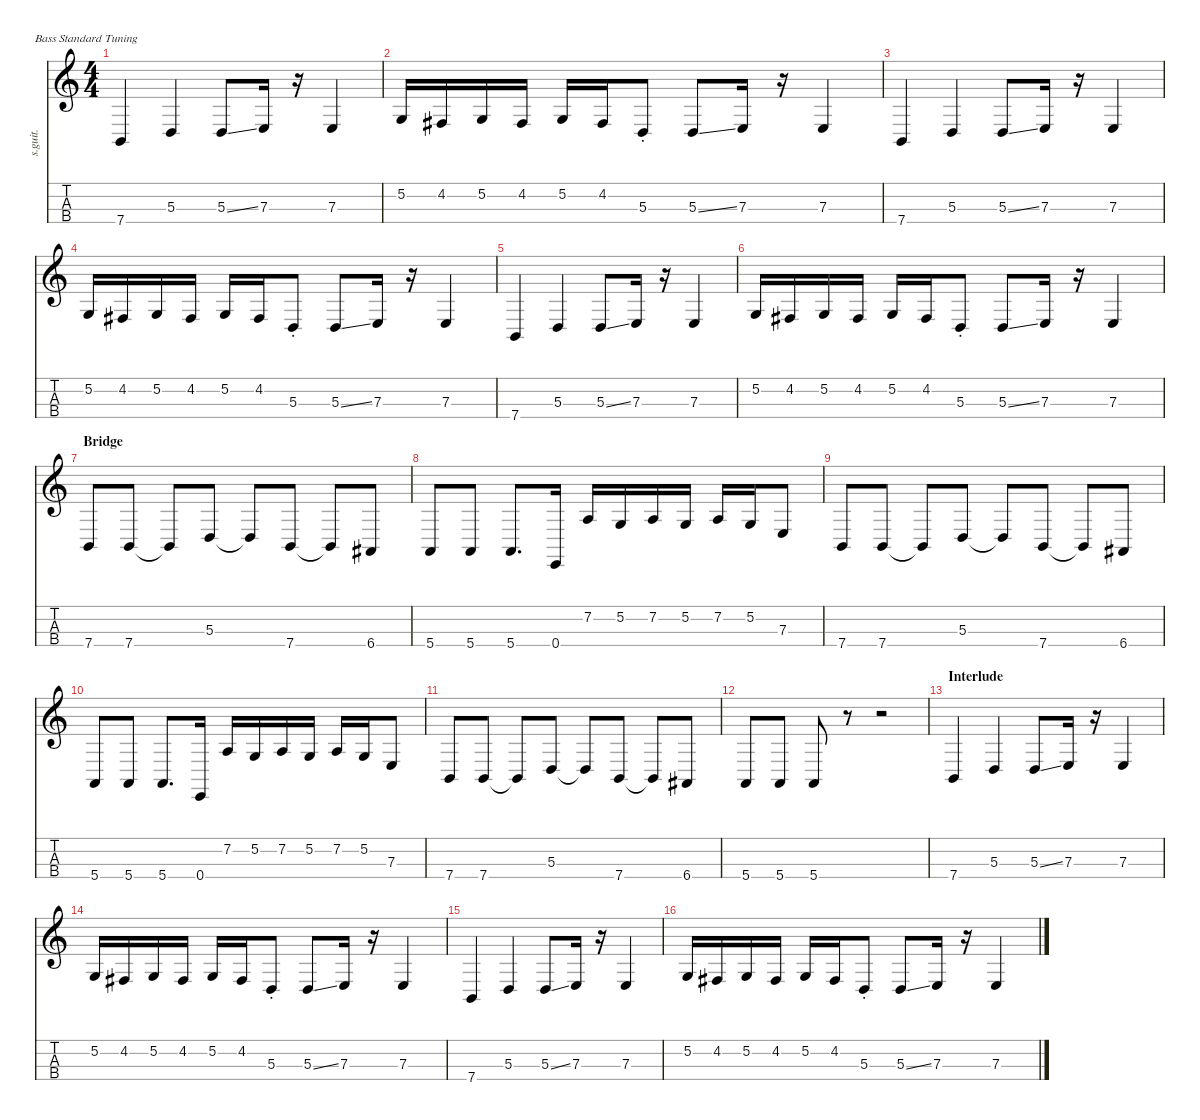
\defaultSystemsLayout 4
\hideDynamics
\bracketExtendMode nobrackets
\track ("Geezer Butler - Bass" "s.guit.") {instrument electricbassfinger}
\staff {score tabs}
\tuning (G2 D2 A1 E1)
\ts (4 4)
\tempo (76 hide)
\clef g2
\ks c
7.4.4{lyrics (0 "") lyrics (1 "") lyrics (2 "") lyrics (3 "") lyrics (4 "") dy f} 5.3.4{lyrics (0 "") lyrics (1 "") lyrics (2 "") lyrics (3 "") lyrics (4 "")} 5.3{ss}.8{lyrics (0 "") lyrics (1 "") lyrics (2 "") lyrics (3 "") lyrics (4 "")} 7.3.16{lyrics (0 "") lyrics (1 "") lyrics (2 "") lyrics (3 "") lyrics (4 "")} r.16 7.3.4{lyrics (0 "") lyrics (1 "") lyrics (2 "") lyrics (3 "") lyrics (4 "")} |
5.2.16{lyrics (0 "") lyrics (1 "") lyrics (2 "") lyrics (3 "") lyrics (4 "")} 4.2{acc #}.16{lyrics (0 "") lyrics (1 "") lyrics (2 "") lyrics (3 "") lyrics (4 "")} 5.2.16{lyrics (0 "") lyrics (1 "") lyrics (2 "") lyrics (3 "") lyrics (4 "")} 4.2{acc #}.16{lyrics (0 "") lyrics (1 "") lyrics (2 "") lyrics (3 "") lyrics (4 "")} 5.2.16{lyrics (0 "") lyrics (1 "") lyrics (2 "") lyrics (3 "") lyrics (4 "")} 4.2{acc #}.16{lyrics (0 "") lyrics (1 "") lyrics (2 "") lyrics (3 "") lyrics (4 "")} 5.3{st}.8{lyrics (0 "") lyrics (1 "") lyrics (2 "") lyrics (3 "") lyrics (4 "")} 5.3{ss}.8{lyrics (0 "") lyrics (1 "") lyrics (2 "") lyrics (3 "") lyrics (4 "")} 7.3.16{lyrics (0 "") lyrics (1 "") lyrics (2 "") lyrics (3 "") lyrics (4 "")} r.16 7.3.4{lyrics (0 "") lyrics (1 "") lyrics (2 "") lyrics (3 "") lyrics (4 "")} |
7.4.4{lyrics (0 "") lyrics (1 "") lyrics (2 "") lyrics (3 "") lyrics (4 "")} 5.3.4{lyrics (0 "") lyrics (1 "") lyrics (2 "") lyrics (3 "") lyrics (4 "")} 5.3{ss}.8{lyrics (0 "") lyrics (1 "") lyrics (2 "") lyrics (3 "") lyrics (4 "")} 7.3.16{lyrics (0 "") lyrics (1 "") lyrics (2 "") lyrics (3 "") lyrics (4 "")} r.16 7.3.4{lyrics (0 "") lyrics (1 "") lyrics (2 "") lyrics (3 "") lyrics (4 "")} |
5.2.16{lyrics (0 "") lyrics (1 "") lyrics (2 "") lyrics (3 "") lyrics (4 "")} 4.2{acc #}.16{lyrics (0 "") lyrics (1 "") lyrics (2 "") lyrics (3 "") lyrics (4 "")} 5.2.16{lyrics (0 "") lyrics (1 "") lyrics (2 "") lyrics (3 "") lyrics (4 "")} 4.2{acc #}.16{lyrics (0 "") lyrics (1 "") lyrics (2 "") lyrics (3 "") lyrics (4 "")} 5.2.16{lyrics (0 "") lyrics (1 "") lyrics (2 "") lyrics (3 "") lyrics (4 "")} 4.2{acc #}.16{lyrics (0 "") lyrics (1 "") lyrics (2 "") lyrics (3 "") lyrics (4 "")} 5.3{st}.8{lyrics (0 "") lyrics (1 "") lyrics (2 "") lyrics (3 "") lyrics (4 "")} 5.3{ss}.8{lyrics (0 "") lyrics (1 "") lyrics (2 "") lyrics (3 "") lyrics (4 "")} 7.3.16{lyrics (0 "") lyrics (1 "") lyrics (2 "") lyrics (3 "") lyrics (4 "")} r.16 7.3.4{lyrics (0 "") lyrics (1 "") lyrics (2 "") lyrics (3 "") lyrics (4 "")} |
7.4.4{lyrics (0 "") lyrics (1 "") lyrics (2 "") lyrics (3 "") lyrics (4 "")} 5.3.4{lyrics (0 "") lyrics (1 "") lyrics (2 "") lyrics (3 "") lyrics (4 "")} 5.3{ss}.8{lyrics (0 "") lyrics (1 "") lyrics (2 "") lyrics (3 "") lyrics (4 "")} 7.3.16{lyrics (0 "") lyrics (1 "") lyrics (2 "") lyrics (3 "") lyrics (4 "")} r.16 7.3.4{lyrics (0 "") lyrics (1 "") lyrics (2 "") lyrics (3 "") lyrics (4 "")} |
5.2.16{lyrics (0 "") lyrics (1 "") lyrics (2 "") lyrics (3 "") lyrics (4 "")} 4.2{acc #}.16{lyrics (0 "") lyrics (1 "") lyrics (2 "") lyrics (3 "") lyrics (4 "")} 5.2.16{lyrics (0 "") lyrics (1 "") lyrics (2 "") lyrics (3 "") lyrics (4 "")} 4.2{acc #}.16{lyrics (0 "") lyrics (1 "") lyrics (2 "") lyrics (3 "") lyrics (4 "")} 5.2.16{lyrics (0 "") lyrics (1 "") lyrics (2 "") lyrics (3 "") lyrics (4 "")} 4.2{acc #}.16{lyrics (0 "") lyrics (1 "") lyrics (2 "") lyrics (3 "") lyrics (4 "")} 5.3{st}.8{lyrics (0 "") lyrics (1 "") lyrics (2 "") lyrics (3 "") lyrics (4 "")} 5.3{ss}.8{lyrics (0 "") lyrics (1 "") lyrics (2 "") lyrics (3 "") lyrics (4 "")} 7.3.16{lyrics (0 "") lyrics (1 "") lyrics (2 "") lyrics (3 "") lyrics (4 "")} r.16 7.3.4{lyrics (0 "") lyrics (1 "") lyrics (2 "") lyrics (3 "") lyrics (4 "")} |
\section ("" "Bridge")
7.4.8{lyrics (0 "") lyrics (1 "") lyrics (2 "") lyrics (3 "") lyrics (4 "")} 7.4.8{lyrics (0 "") lyrics (1 "") lyrics (2 "") lyrics (3 "") lyrics (4 "")} 7.4{t}.8{lyrics (0 "") lyrics (1 "") lyrics (2 "") lyrics (3 "") lyrics (4 "")} 5.3.8{lyrics (0 "") lyrics (1 "") lyrics (2 "") lyrics (3 "") lyrics (4 "")} 5.3{t}.8{lyrics (0 "") lyrics (1 "") lyrics (2 "") lyrics (3 "") lyrics (4 "")} 7.4.8{lyrics (0 "") lyrics (1 "") lyrics (2 "") lyrics (3 "") lyrics (4 "")} 7.4{t}.8{lyrics (0 "") lyrics (1 "") lyrics (2 "") lyrics (3 "") lyrics (4 "")} 6.4{acc #}.8{lyrics (0 "") lyrics (1 "") lyrics (2 "") lyrics (3 "") lyrics (4 "")} |
5.4.8{lyrics (0 "") lyrics (1 "") lyrics (2 "") lyrics (3 "") lyrics (4 "")} 5.4.8{lyrics (0 "") lyrics (1 "") lyrics (2 "") lyrics (3 "") lyrics (4 "")} 5.4.8{d lyrics (0 "") lyrics (1 "") lyrics (2 "") lyrics (3 "") lyrics (4 "")} 0.4.16{lyrics (0 "") lyrics (1 "") lyrics (2 "") lyrics (3 "") lyrics (4 "")} 7.2.16{lyrics (0 "") lyrics (1 "") lyrics (2 "") lyrics (3 "") lyrics (4 "")} 5.2.16{lyrics (0 "") lyrics (1 "") lyrics (2 "") lyrics (3 "") lyrics (4 "")} 7.2.16{lyrics (0 "") lyrics (1 "") lyrics (2 "") lyrics (3 "") lyrics (4 "")} 5.2.16{lyrics (0 "") lyrics (1 "") lyrics (2 "") lyrics (3 "") lyrics (4 "")} 7.2.16{lyrics (0 "") lyrics (1 "") lyrics (2 "") lyrics (3 "") lyrics (4 "")} 5.2.16{lyrics (0 "") lyrics (1 "") lyrics (2 "") lyrics (3 "") lyrics (4 "")} 7.3.8{lyrics (0 "") lyrics (1 "") lyrics (2 "") lyrics (3 "") lyrics (4 "")} |
7.4.8{lyrics (0 "") lyrics (1 "") lyrics (2 "") lyrics (3 "") lyrics (4 "")} 7.4.8{lyrics (0 "") lyrics (1 "") lyrics (2 "") lyrics (3 "") lyrics (4 "")} 7.4{t}.8{lyrics (0 "") lyrics (1 "") lyrics (2 "") lyrics (3 "") lyrics (4 "")} 5.3.8{lyrics (0 "") lyrics (1 "") lyrics (2 "") lyrics (3 "") lyrics (4 "")} 5.3{t}.8{lyrics (0 "") lyrics (1 "") lyrics (2 "") lyrics (3 "") lyrics (4 "")} 7.4.8{lyrics (0 "") lyrics (1 "") lyrics (2 "") lyrics (3 "") lyrics (4 "")} 7.4{t}.8{lyrics (0 "") lyrics (1 "") lyrics (2 "") lyrics (3 "") lyrics (4 "")} 6.4{acc #}.8{lyrics (0 "") lyrics (1 "") lyrics (2 "") lyrics (3 "") lyrics (4 "")} |
5.4.8{lyrics (0 "") lyrics (1 "") lyrics (2 "") lyrics (3 "") lyrics (4 "")} 5.4.8{lyrics (0 "") lyrics (1 "") lyrics (2 "") lyrics (3 "") lyrics (4 "")} 5.4.8{d lyrics (0 "") lyrics (1 "") lyrics (2 "") lyrics (3 "") lyrics (4 "")} 0.4.16{lyrics (0 "") lyrics (1 "") lyrics (2 "") lyrics (3 "") lyrics (4 "")} 7.2.16{lyrics (0 "") lyrics (1 "") lyrics (2 "") lyrics (3 "") lyrics (4 "")} 5.2.16{lyrics (0 "") lyrics (1 "") lyrics (2 "") lyrics (3 "") lyrics (4 "")} 7.2.16{lyrics (0 "") lyrics (1 "") lyrics (2 "") lyrics (3 "") lyrics (4 "")} 5.2.16{lyrics (0 "") lyrics (1 "") lyrics (2 "") lyrics (3 "") lyrics (4 "")} 7.2.16{lyrics (0 "") lyrics (1 "") lyrics (2 "") lyrics (3 "") lyrics (4 "")} 5.2.16{lyrics (0 "") lyrics (1 "") lyrics (2 "") lyrics (3 "") lyrics (4 "")} 7.3.8{lyrics (0 "") lyrics (1 "") lyrics (2 "") lyrics (3 "") lyrics (4 "")} |
7.4.8{lyrics (0 "") lyrics (1 "") lyrics (2 "") lyrics (3 "") lyrics (4 "")} 7.4.8{lyrics (0 "") lyrics (1 "") lyrics (2 "") lyrics (3 "") lyrics (4 "")} 7.4{t}.8{lyrics (0 "") lyrics (1 "") lyrics (2 "") lyrics (3 "") lyrics (4 "")} 5.3.8{lyrics (0 "") lyrics (1 "") lyrics (2 "") lyrics (3 "") lyrics (4 "")} 5.3{t}.8{lyrics (0 "") lyrics (1 "") lyrics (2 "") lyrics (3 "") lyrics (4 "")} 7.4.8{lyrics (0 "") lyrics (1 "") lyrics (2 "") lyrics (3 "") lyrics (4 "")} 7.4{t}.8{lyrics (0 "") lyrics (1 "") lyrics (2 "") lyrics (3 "") lyrics (4 "")} 6.4{acc #}.8{lyrics (0 "") lyrics (1 "") lyrics (2 "") lyrics (3 "") lyrics (4 "")} |
5.4.8{lyrics (0 "") lyrics (1 "") lyrics (2 "") lyrics (3 "") lyrics (4 "")} 5.4.8{lyrics (0 "") lyrics (1 "") lyrics (2 "") lyrics (3 "") lyrics (4 "")} 5.4.8{lyrics (0 "") lyrics (1 "") lyrics (2 "") lyrics (3 "") lyrics (4 "")} r.8 r.2 |
\section ("" "Interlude")
7.4.4{lyrics (0 "") lyrics (1 "") lyrics (2 "") lyrics (3 "") lyrics (4 "")} 5.3.4{lyrics (0 "") lyrics (1 "") lyrics (2 "") lyrics (3 "") lyrics (4 "")} 5.3{ss}.8{lyrics (0 "") lyrics (1 "") lyrics (2 "") lyrics (3 "") lyrics (4 "")} 7.3.16{lyrics (0 "") lyrics (1 "") lyrics (2 "") lyrics (3 "") lyrics (4 "")} r.16 7.3.4{lyrics (0 "") lyrics (1 "") lyrics (2 "") lyrics (3 "") lyrics (4 "")} |
5.2.16{lyrics (0 "") lyrics (1 "") lyrics (2 "") lyrics (3 "") lyrics (4 "")} 4.2{acc #}.16{lyrics (0 "") lyrics (1 "") lyrics (2 "") lyrics (3 "") lyrics (4 "")} 5.2.16{lyrics (0 "") lyrics (1 "") lyrics (2 "") lyrics (3 "") lyrics (4 "")} 4.2{acc #}.16{lyrics (0 "") lyrics (1 "") lyrics (2 "") lyrics (3 "") lyrics (4 "")} 5.2.16{lyrics (0 "") lyrics (1 "") lyrics (2 "") lyrics (3 "") lyrics (4 "")} 4.2{acc #}.16{lyrics (0 "") lyrics (1 "") lyrics (2 "") lyrics (3 "") lyrics (4 "")} 5.3{st}.8{lyrics (0 "") lyrics (1 "") lyrics (2 "") lyrics (3 "") lyrics (4 "")} 5.3{ss}.8{lyrics (0 "") lyrics (1 "") lyrics (2 "") lyrics (3 "") lyrics (4 "")} 7.3.16{lyrics (0 "") lyrics (1 "") lyrics (2 "") lyrics (3 "") lyrics (4 "")} r.16 7.3.4{lyrics (0 "") lyrics (1 "") lyrics (2 "") lyrics (3 "") lyrics (4 "")} |
7.4.4{lyrics (0 "") lyrics (1 "") lyrics (2 "") lyrics (3 "") lyrics (4 "")} 5.3.4{lyrics (0 "") lyrics (1 "") lyrics (2 "") lyrics (3 "") lyrics (4 "")} 5.3{ss}.8{lyrics (0 "") lyrics (1 "") lyrics (2 "") lyrics (3 "") lyrics (4 "")} 7.3.16{lyrics (0 "") lyrics (1 "") lyrics (2 "") lyrics (3 "") lyrics (4 "")} r.16 7.3.4{lyrics (0 "") lyrics (1 "") lyrics (2 "") lyrics (3 "") lyrics (4 "")} |
5.2.16{lyrics (0 "") lyrics (1 "") lyrics (2 "") lyrics (3 "") lyrics (4 "")} 4.2{acc #}.16{lyrics (0 "") lyrics (1 "") lyrics (2 "") lyrics (3 "") lyrics (4 "")} 5.2.16{lyrics (0 "") lyrics (1 "") lyrics (2 "") lyrics (3 "") lyrics (4 "")} 4.2{acc #}.16{lyrics (0 "") lyrics (1 "") lyrics (2 "") lyrics (3 "") lyrics (4 "")} 5.2.16{lyrics (0 "") lyrics (1 "") lyrics (2 "") lyrics (3 "") lyrics (4 "")} 4.2{acc #}.16{lyrics (0 "") lyrics (1 "") lyrics (2 "") lyrics (3 "") lyrics (4 "")} 5.3{st}.8{lyrics (0 "") lyrics (1 "") lyrics (2 "") lyrics (3 "") lyrics (4 "")} 5.3{ss}.8{lyrics (0 "") lyrics (1 "") lyrics (2 "") lyrics (3 "") lyrics (4 "")} 7.3.16{lyrics (0 "") lyrics (1 "") lyrics (2 "") lyrics (3 "") lyrics (4 "")} r.16 7.3.4{lyrics (0 "") lyrics (1 "") lyrics (2 "") lyrics (3 "") lyrics (4 "")}
